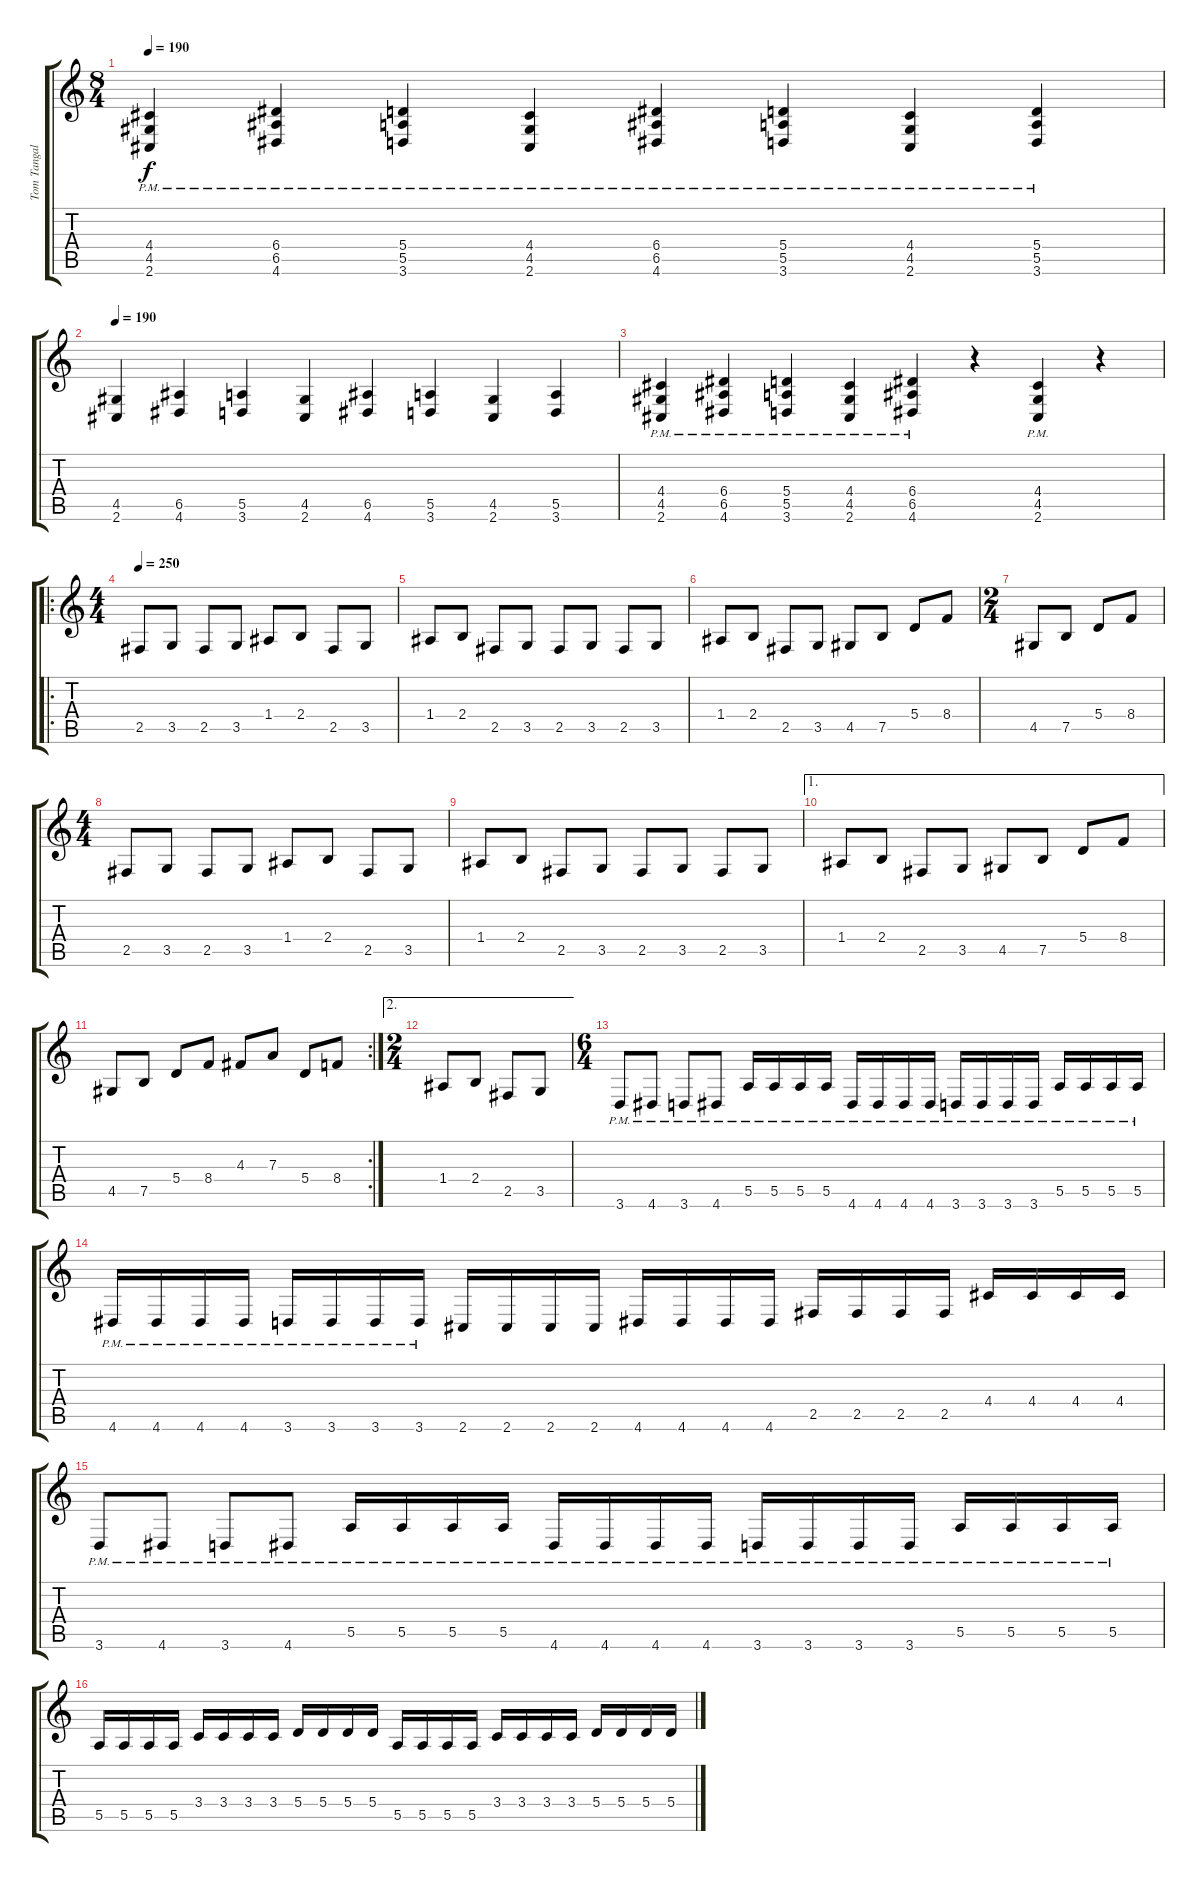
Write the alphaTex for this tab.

\track ("Tom Tangalos" "Tom Tangal") {instrument distortionguitar}
\staff {score tabs}
\tuning (B3 Gb3 D3 A2 E2 B1) {hide}
\ts (8 4)
\tempo 190
\clef g2
\ks c
(4.4{pm} 4.5{pm} 2.6{pm}).4{dy f} (6.4{pm} 6.5{pm} 4.6{pm}).4 (5.4{pm} 5.5{pm} 3.6{pm}).4 (4.4{pm} 4.5{pm} 2.6{pm}).4 (6.4{pm} 6.5{pm} 4.6{pm}).4 (5.4{pm} 5.5{pm} 3.6{pm}).4 (4.4{pm} 4.5{pm} 2.6{pm}).4 (5.4{pm} 5.5{pm} 3.6{pm}).4 |
\tempo 190
(4.5 2.6).4 (6.5 4.6).4 (5.5 3.6).4 (4.5 2.6).4 (6.5 4.6).4 (5.5 3.6).4 (4.5 2.6).4 (5.5 3.6).4 |
(4.4{pm} 4.5{pm} 2.6{pm}).4 (6.4{pm} 6.5{pm} 4.6{pm}).4 (5.4{pm} 5.5{pm} 3.6{pm}).4 (4.4{pm} 4.5{pm} 2.6{pm}).4 (6.4{pm} 6.5{pm} 4.6{pm}).4 r.4 (4.4{pm} 4.5{pm} 2.6{pm}).4 r.4 |
\ro
\ts (4 4)
\tempo 250
2.5.8 3.5.8 2.5.8 3.5.8 1.4.8 2.4.8 2.5.8 3.5.8 |
1.4.8 2.4.8 2.5.8 3.5.8 2.5.8 3.5.8 2.5.8 3.5.8 |
1.4.8 2.4.8 2.5.8 3.5.8 4.5.8 7.5.8 5.4.8 8.4.8 |
\ts (2 4)
4.5.8 7.5.8 5.4.8 8.4.8 |
\ts (4 4)
2.5.8 3.5.8 2.5.8 3.5.8 1.4.8 2.4.8 2.5.8 3.5.8 |
1.4.8 2.4.8 2.5.8 3.5.8 2.5.8 3.5.8 2.5.8 3.5.8 |
\ae 1
1.4.8 2.4.8 2.5.8 3.5.8 4.5.8 7.5.8 5.4.8 8.4.8 |
\rc 2
4.5.8 7.5.8 5.4.8 8.4.8 4.3.8 7.3.8 5.4.8 8.4.8 |
\ae 2
\ts (2 4)
1.4.8 2.4.8 2.5.8 3.5.8 |
\ts (6 4)
3.6{pm}.8 4.6{pm}.8 3.6{pm}.8 4.6{pm}.8 5.5{pm}.16 5.5{pm}.16 5.5{pm}.16 5.5{pm}.16 4.6{pm}.16 4.6{pm}.16 4.6{pm}.16 4.6{pm}.16 3.6{pm}.16 3.6{pm}.16 3.6{pm}.16 3.6{pm}.16 5.5{pm}.16 5.5{pm}.16 5.5{pm}.16 5.5{pm}.16 |
4.6{pm}.16 4.6{pm}.16 4.6{pm}.16 4.6{pm}.16 3.6{pm}.16 3.6{pm}.16 3.6{pm}.16 3.6{pm}.16 2.6.16 2.6.16 2.6.16 2.6.16 4.6.16 4.6.16 4.6.16 4.6.16 2.5.16 2.5.16 2.5.16 2.5.16 4.4.16 4.4.16 4.4.16 4.4.16 |
3.6{pm}.8 4.6{pm}.8 3.6{pm}.8 4.6{pm}.8 5.5{pm}.16 5.5{pm}.16 5.5{pm}.16 5.5{pm}.16 4.6{pm}.16 4.6{pm}.16 4.6{pm}.16 4.6{pm}.16 3.6{pm}.16 3.6{pm}.16 3.6{pm}.16 3.6{pm}.16 5.5{pm}.16 5.5{pm}.16 5.5{pm}.16 5.5{pm}.16 |
5.5.16 5.5.16 5.5.16 5.5.16 3.4.16 3.4.16 3.4.16 3.4.16 5.4.16 5.4.16 5.4.16 5.4.16 5.5.16 5.5.16 5.5.16 5.5.16 3.4.16 3.4.16 3.4.16 3.4.16 5.4.16 5.4.16 5.4.16 5.4.16
